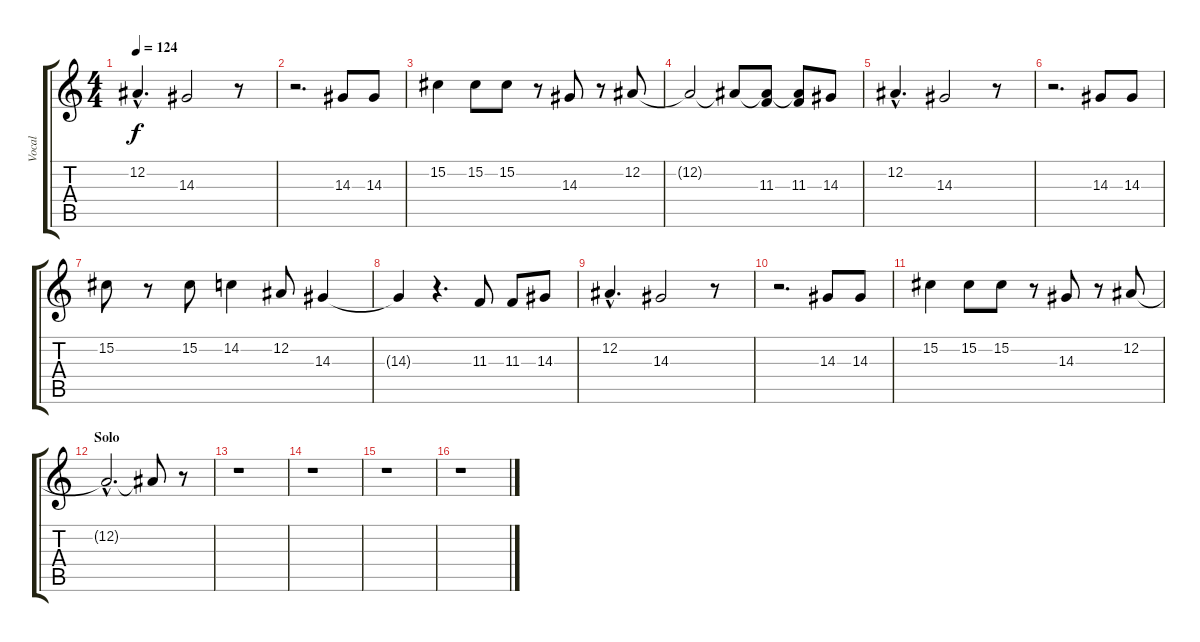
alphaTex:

\track ("Vocal" "Vocal") {instrument viola}
\staff {score tabs}
\tuning (Eb4 Bb3 Gb3 Db3 Ab2 Eb2) {hide}
\ts (4 4)
\tempo 124
\clef g2
\ks c
12.2{hac}.4{d dy f} 14.3.2 r.8 |
r.2{d} 14.3.8 14.3.8 |
15.2.4 15.2.8 15.2.8 r.8 14.3.8 r.8 12.2.8 |
12.2{t}.2 12.2{t}.8 (12.2{t} 11.3).8 (12.2{t} 11.3).8 14.3.8 |
12.2{hac}.4{d} 14.3.2 r.8 |
r.2{d} 14.3.8 14.3.8 |
15.2.8 r.8 15.2.8 14.2.4 12.2.8 14.3.4 |
14.3{t}.4 r.4{d} 11.3.8 11.3.8 14.3.8 |
12.2{hac}.4{d} 14.3.2 r.8 |
r.2{d} 14.3.8 14.3.8 |
15.2.4 15.2.8 15.2.8 r.8 14.3.8 r.8 12.2.8 |
\section ("" "Solo")
12.2{hac t}.2{d} 12.2{t}.8 r.8 |
r.1 |
r.1 |
r.1 |
r.1
